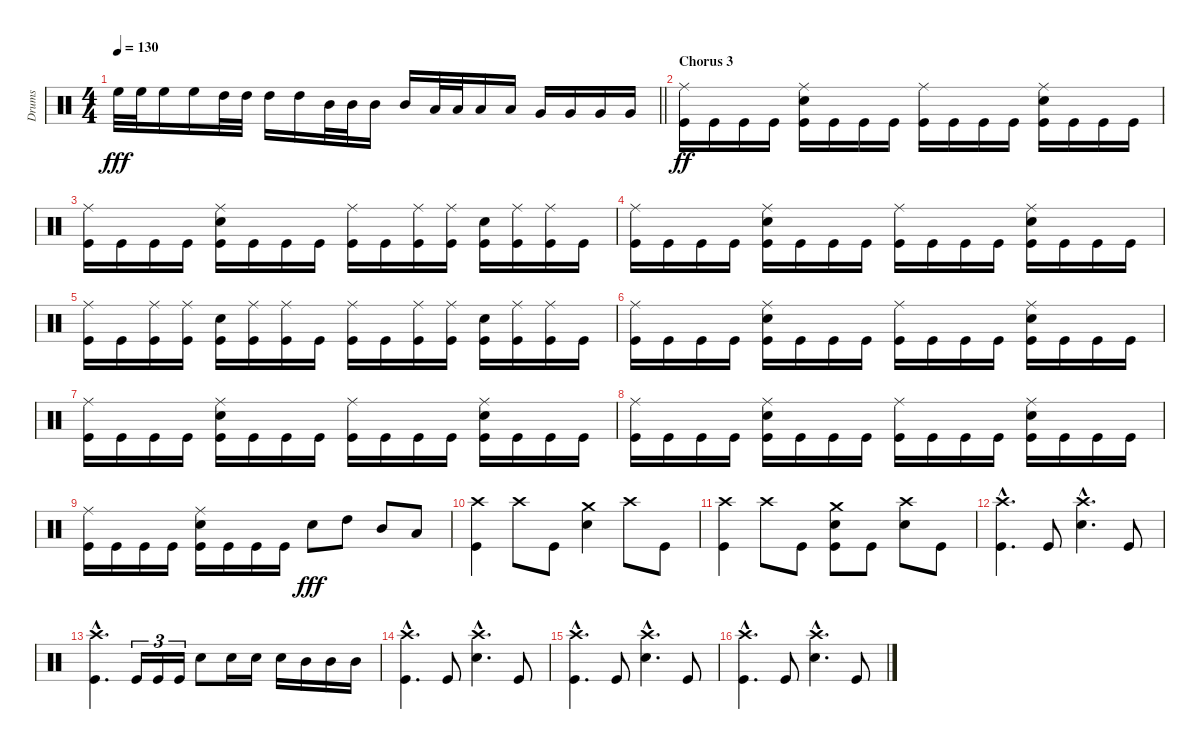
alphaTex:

\track ("Drums" "Drums") {instrument percussion}
\staff {score}
\articulation defaults
\ts (4 4)
\tempo 130
\clef neutral
\barLineRight lightlight
\ks c "High Floor Tom (hit)".32{dy fff} "High Floor Tom (hit)".32 "High Floor Tom (hit)".16 "High Floor Tom (hit)".16 "High Tom (hit)".32 "High Tom (hit)".32 "High Tom (hit)".16 "High Tom (hit)".16 "Mid Tom (hit)".32 "Mid Tom (hit)".32 "Mid Tom (hit)".16 "Mid Tom (hit)".16 "Low Tom (hit)".32 "Low Tom (hit)".32 "Low Tom (hit)".16 "Low Tom (hit)".16 "Very Low Tom (hit)".16 "Very Low Tom (hit)".16 "Very Low Tom (hit)".16 "Very Low Tom (hit)".16
|
\section ("" "Chorus 3")
("Ride (middle)" "Kick (hit)").16{dy ff} "Kick (hit)".16 "Kick (hit)".16 "Kick (hit)".16 ("Snare (hit) 2" "Ride (middle)" "Kick (hit)").16 "Kick (hit)".16 "Kick (hit)".16 "Kick (hit)".16 ("Ride (middle)" "Kick (hit)").16 "Kick (hit)".16 "Kick (hit)".16 "Kick (hit)".16 ("Snare (hit) 2" "Ride (middle)" "Kick (hit)").16 "Kick (hit)".16 "Kick (hit)".16 "Kick (hit)".16 |
("Ride (middle)" "Kick (hit)").16 "Kick (hit)".16 "Kick (hit)".16 "Kick (hit)".16 ("Snare (hit) 2" "Ride (middle)" "Kick (hit)").16 "Kick (hit)".16 "Kick (hit)".16 "Kick (hit)".16 ("Ride (middle)" "Kick (hit)").16 "Kick (hit)".16 ("Ride (middle)" "Kick (hit)").16 ("Ride (middle)" "Kick (hit)").16 ("Snare (hit) 2" "Kick (hit)").16 ("Ride (middle)" "Kick (hit)").16 ("Ride (middle)" "Kick (hit)").16 "Kick (hit)".16 |
("Ride (middle)" "Kick (hit)").16 "Kick (hit)".16 "Kick (hit)".16 "Kick (hit)".16 ("Snare (hit) 2" "Ride (middle)" "Kick (hit)").16 "Kick (hit)".16 "Kick (hit)".16 "Kick (hit)".16 ("Ride (middle)" "Kick (hit)").16 "Kick (hit)".16 "Kick (hit)".16 "Kick (hit)".16 ("Snare (hit) 2" "Ride (middle)" "Kick (hit)").16 "Kick (hit)".16 "Kick (hit)".16 "Kick (hit)".16 |
("Ride (middle)" "Kick (hit)").16 "Kick (hit)".16 ("Ride (middle)" "Kick (hit)").16 ("Ride (middle)" "Kick (hit)").16 ("Snare (hit) 2" "Kick (hit)").16 ("Ride (middle)" "Kick (hit)").16 ("Ride (middle)" "Kick (hit)").16 "Kick (hit)".16 ("Ride (middle)" "Kick (hit)").16 "Kick (hit)".16 ("Ride (middle)" "Kick (hit)").16 ("Ride (middle)" "Kick (hit)").16 ("Snare (hit) 2" "Kick (hit)").16 ("Ride (middle)" "Kick (hit)").16 ("Ride (middle)" "Kick (hit)").16 "Kick (hit)".16 |
("Ride (middle)" "Kick (hit)").16 "Kick (hit)".16 "Kick (hit)".16 "Kick (hit)".16 ("Snare (hit) 2" "Ride (middle)" "Kick (hit)").16 "Kick (hit)".16 "Kick (hit)".16 "Kick (hit)".16 ("Ride (middle)" "Kick (hit)").16 "Kick (hit)".16 "Kick (hit)".16 "Kick (hit)".16 ("Snare (hit) 2" "Ride (middle)" "Kick (hit)").16 "Kick (hit)".16 "Kick (hit)".16 "Kick (hit)".16 |
("Ride (middle)" "Kick (hit)").16 "Kick (hit)".16 "Kick (hit)".16 "Kick (hit)".16 ("Snare (hit) 2" "Ride (middle)" "Kick (hit)").16 "Kick (hit)".16 "Kick (hit)".16 "Kick (hit)".16 ("Ride (middle)" "Kick (hit)").16 "Kick (hit)".16 "Kick (hit)".16 "Kick (hit)".16 ("Snare (hit) 2" "Ride (middle)" "Kick (hit)").16 "Kick (hit)".16 "Kick (hit)".16 "Kick (hit)".16 |
("Ride (middle)" "Kick (hit)").16 "Kick (hit)".16 "Kick (hit)".16 "Kick (hit)".16 ("Snare (hit) 2" "Ride (middle)" "Kick (hit)").16 "Kick (hit)".16 "Kick (hit)".16 "Kick (hit)".16 ("Ride (middle)" "Kick (hit)").16 "Kick (hit)".16 "Kick (hit)".16 "Kick (hit)".16 ("Snare (hit) 2" "Ride (middle)" "Kick (hit)").16 "Kick (hit)".16 "Kick (hit)".16 "Kick (hit)".16 |
("Ride (middle)" "Kick (hit)").16 "Kick (hit)".16 "Kick (hit)".16 "Kick (hit)".16 ("Snare (hit) 2" "Ride (middle)" "Kick (hit)").16 "Kick (hit)".16 "Kick (hit)".16 "Kick (hit)".16 "Snare (hit) 2".8{dy fff} "High Tom (hit)".8 "Mid Tom (hit)".8 "Low Tom (hit)".8 |
("Kick (hit)" "Crash high (hit)").4 "Crash high (hit)".8 "Kick (hit)".8 ("Crash medium (hit)" "Snare (hit) 2").4 "Crash high (hit)".8 "Kick (hit)".8 |
("Crash high (hit)" "Kick (hit)").4 "Crash high (hit)".8 "Kick (hit)".8 ("Snare (hit) 2" "Crash medium (hit)" "Kick (hit)").8 "Kick (hit)".8 ("Snare (hit) 2" "Crash high (hit)").8 "Kick (hit)".8 |
("Kick (hit)"{hac} "Crash high (hit)"{hac}).4{d} "Kick (hit)".8 ("Snare (hit) 2"{hac} "Crash high (hit)"{hac}).4{d} "Kick (hit)".8 |
("Kick (hit)"{hac} "Crash high (hit)"{hac}).4{d} "Kick (hit)".16{tu (3 2)} "Kick (hit)".16{tu (3 2)} "Kick (hit)".16{tu (3 2)} "Snare (hit) 2".8 "Snare (hit) 2".16 "Snare (hit) 2".16 "Snare (hit) 2".16 "Mid Tom (hit)".16 "Mid Tom (hit)".16 "Mid Tom (hit)".16 |
("Kick (hit)"{hac} "Crash high (hit)"{hac}).4{d} "Kick (hit)".8 ("Snare (hit) 2"{hac} "Crash high (hit)"{hac}).4{d} "Kick (hit)".8 |
("Kick (hit)"{hac} "Crash high (hit)"{hac}).4{d} "Kick (hit)".8 ("Snare (hit) 2"{hac} "Crash high (hit)"{hac}).4{d} "Kick (hit)".8 |
("Kick (hit)"{hac} "Crash high (hit)"{hac}).4{d} "Kick (hit)".8 ("Snare (hit) 2"{hac} "Crash high (hit)"{hac}).4{d} "Kick (hit)".8
